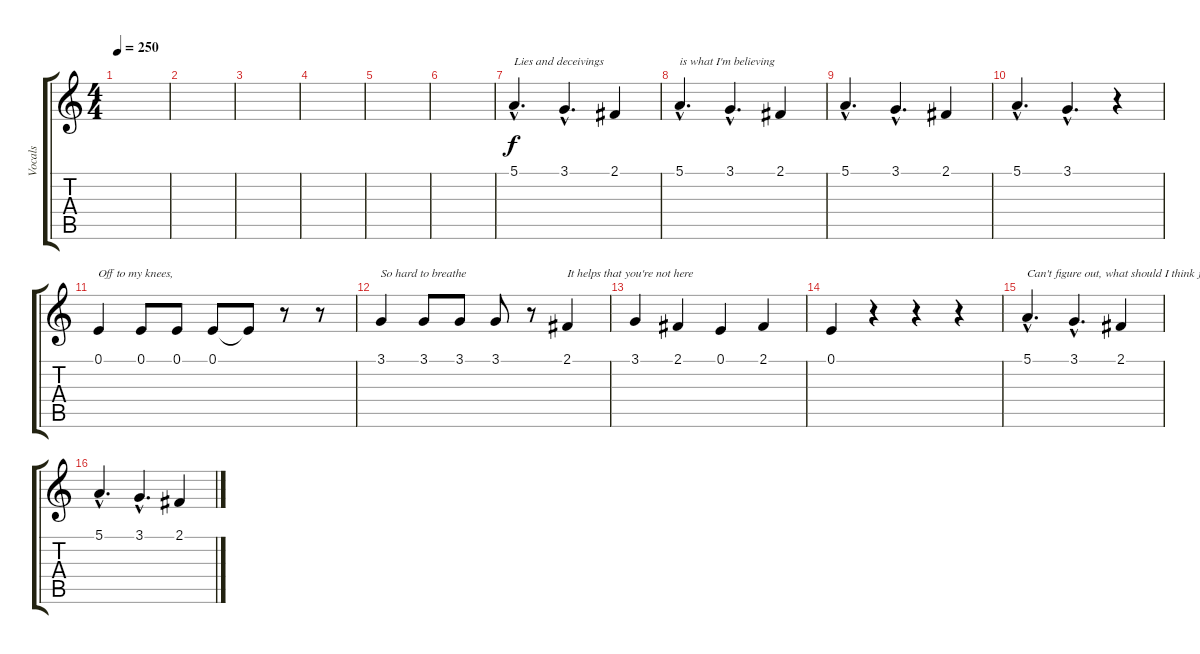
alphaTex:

\track ("Vocals" "Vocals") {instrument oboe}
\staff {score tabs}
\tuning (E4 B3 G3 D3 A2 E2) {hide}
\ts (4 4)
\tempo 250
\clef g2
\ks c
|
|
|
|
|
|
5.1{hac}.4{d txt "Lies and deceivings"} 3.1{hac}.4{d} 2.1.4 |
5.1{hac}.4{d txt "is what I'm believing"} 3.1{hac}.4{d} 2.1.4 |
5.1{hac}.4{d} 3.1{hac}.4{d} 2.1.4 |
5.1{hac}.4{d} 3.1{hac}.4{d} r.4 |
0.1.4{txt "Off to my knees,"} 0.1.8 0.1.8 0.1.8 0.1{t}.8 r.8 r.8 |
3.1.4{txt "So hard to breathe"} 3.1.8 3.1.8 3.1.8 r.8 2.1.4{txt "It helps that you're not here"} |
3.1.4 2.1.4 0.1.4 2.1.4 |
0.1.4 r.4 r.4 r.4 |
5.1{hac}.4{d txt "Can't figure out, what should I think for me ?"} 3.1{hac}.4{d} 2.1.4 |
5.1{hac}.4{d} 3.1{hac}.4{d} 2.1.4
